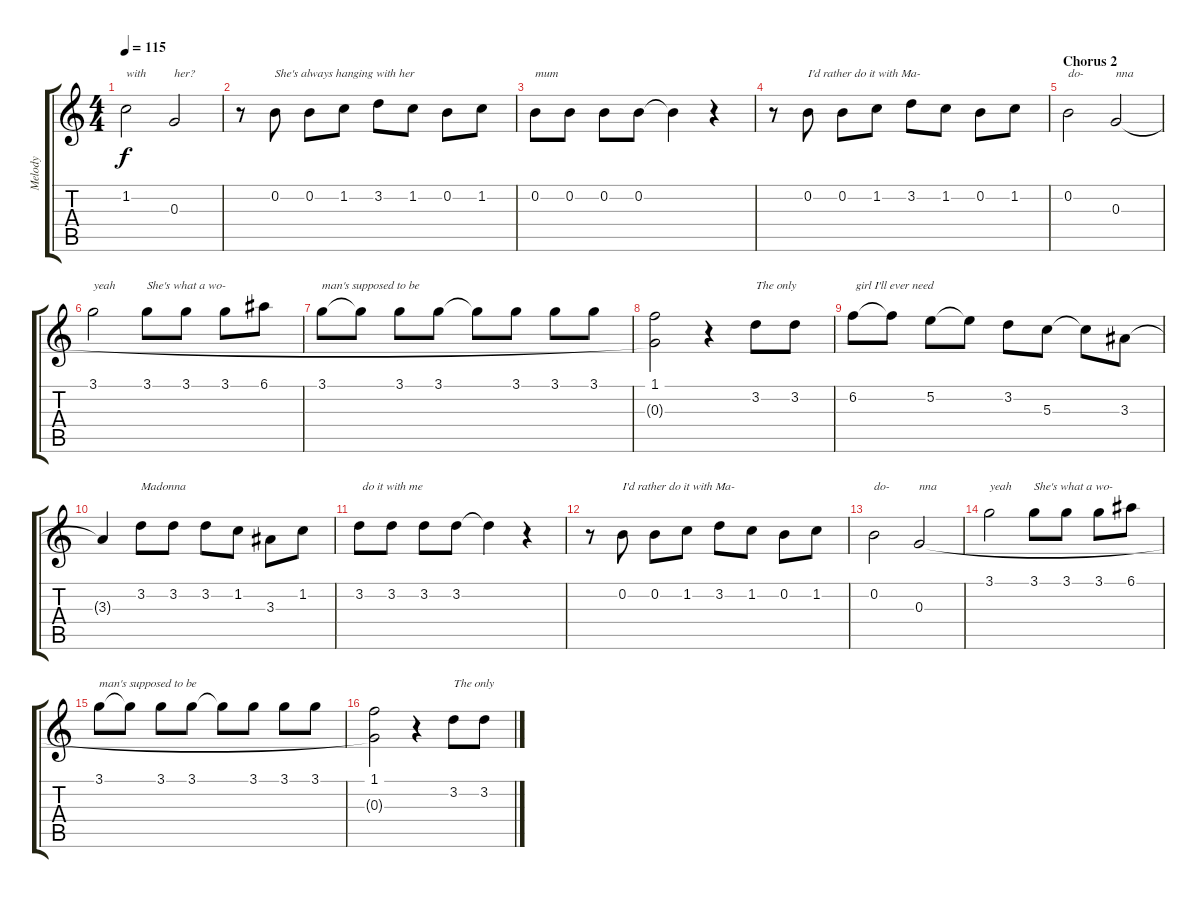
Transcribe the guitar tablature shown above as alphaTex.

\track ("Melody" "Melody") {instrument electricguitarclean}
\staff {score tabs}
\tuning (E4 B3 G3 D3 A2 E2) {hide}
\ts (4 4)
\tempo 115
\clef g2
\ks c
1.2.2{txt "with" dy f} 0.3.2{txt "her?"} |
r.8 0.2.8{txt "She's always hanging with her"} 0.2.8 1.2.8 3.2.8 1.2.8 0.2.8 1.2.8 |
0.2.8{txt "mum"} 0.2.8 0.2.8 0.2.8 0.2{t}.4 r.4 |
r.8 0.2.8{txt "I'd rather do it with Ma- "} 0.2.8 1.2.8 3.2.8 1.2.8 0.2.8 1.2.8 |
\section ("" "Chorus 2")
0.2.2{txt "do-"} 0.3.2{txt "nna"} |
3.1.2{txt "yeah"} 3.1.8{txt "She's what a wo-"} 3.1.8 3.1.8 6.1.8 |
3.1.8{txt "man's supposed to be"} 3.1{t}.8 3.1.8 3.1.8 3.1{t}.8 3.1.8 3.1.8 3.1.8 |
(1.1 0.3{t}).2 r.4 3.2.8{txt "The only"} 3.2.8 |
6.2.8{txt " girl I'll ever need"} 6.2{t}.8 5.2.8 5.2{t}.8 3.2.8 5.3.8 5.3{t}.8 3.3.8 |
3.3{t}.4 3.2.8{txt "Madonna"} 3.2.8 3.2.8 1.2.8 3.3.8 1.2.8 |
3.2.8{txt " do it with me"} 3.2.8 3.2.8 3.2.8 3.2{t}.4 r.4 |
r.8 0.2.8{txt "I'd rather do it with Ma- "} 0.2.8 1.2.8 3.2.8 1.2.8 0.2.8 1.2.8 |
0.2.2{txt "do-"} 0.3.2{txt "nna"} |
3.1.2{txt "yeah"} 3.1.8{txt "She's what a wo-"} 3.1.8 3.1.8 6.1.8 |
3.1.8{txt "man's supposed to be"} 3.1{t}.8 3.1.8 3.1.8 3.1{t}.8 3.1.8 3.1.8 3.1.8 |
(1.1 0.3{t}).2 r.4 3.2.8{txt "The only"} 3.2.8
